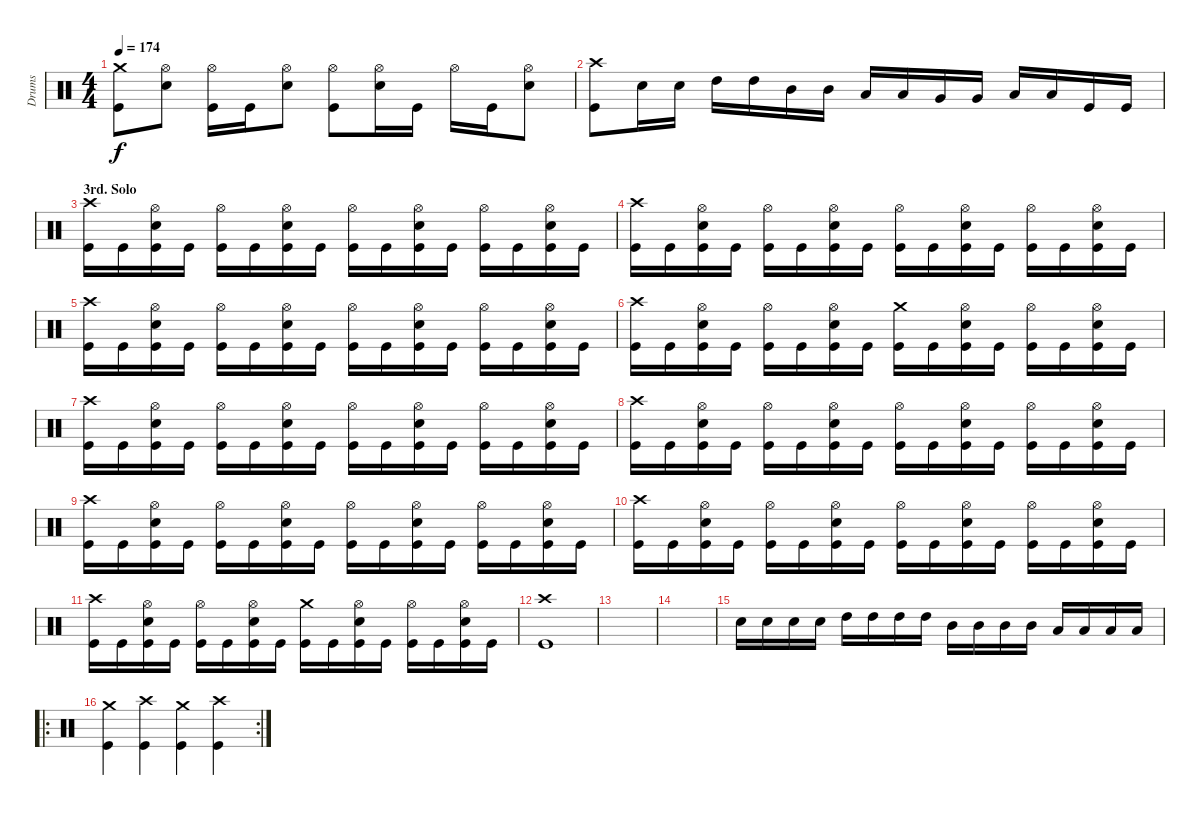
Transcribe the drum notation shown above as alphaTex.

\track ("Drums" "Drums") {instrument percussion}
\staff {score}
\articulation defaults
\ts (4 4)
\tempo 174
\clef neutral
\ks c
("Crash medium (hit)" "Kick (hit)").8{dy f} ("Hi-Hat (open)" "Electric Snare (hit)").8 ("Hi-Hat (open)" "Kick (hit)").16 "Kick (hit)".16 ("Hi-Hat (open)" "Electric Snare (hit)").8 ("Hi-Hat (open)" "Kick (hit)").8 ("Hi-Hat (open)" "Electric Snare (hit)").16 "Kick (hit)".16 "Hi-Hat (open)".16 "Kick (hit)".16 ("Hi-Hat (open)" "Electric Snare (hit)").8 |
("Crash high (hit)" "Kick (hit)").8 "Electric Snare (hit)".16 "Electric Snare (hit)".16 "High Tom (hit)".16 "High Tom (hit)".16 "Mid Tom (hit)".16 "Mid Tom (hit)".16 "Low Tom (hit)".16 "Low Tom (hit)".16 "Very Low Tom (hit)".16 "Very Low Tom (hit)".16 "Low Floor Tom (hit)".16 "Low Floor Tom (hit)".16 "Kick (hit)".16 "Kick (hit)".16 |
\section ("" "3rd. Solo")
("Crash high (hit)" "Kick (hit)").16 "Kick (hit)".16 ("Hi-Hat (open)" "Electric Snare (hit)" "Kick (hit)").16 "Kick (hit)".16 ("Hi-Hat (open)" "Kick (hit)").16 "Kick (hit)".16 ("Hi-Hat (open)" "Electric Snare (hit)" "Kick (hit)").16 "Kick (hit)".16 ("Hi-Hat (open)" "Kick (hit)").16 "Kick (hit)".16 ("Hi-Hat (open)" "Electric Snare (hit)" "Kick (hit)").16 "Kick (hit)".16 ("Hi-Hat (open)" "Kick (hit)").16 "Kick (hit)".16 ("Hi-Hat (open)" "Electric Snare (hit)" "Kick (hit)").16 "Kick (hit)".16 |
("Crash high (hit)" "Kick (hit)").16 "Kick (hit)".16 ("Hi-Hat (open)" "Electric Snare (hit)" "Kick (hit)").16 "Kick (hit)".16 ("Hi-Hat (open)" "Kick (hit)").16 "Kick (hit)".16 ("Hi-Hat (open)" "Electric Snare (hit)" "Kick (hit)").16 "Kick (hit)".16 ("Hi-Hat (open)" "Kick (hit)").16 "Kick (hit)".16 ("Hi-Hat (open)" "Electric Snare (hit)" "Kick (hit)").16 "Kick (hit)".16 ("Hi-Hat (open)" "Kick (hit)").16 "Kick (hit)".16 ("Hi-Hat (open)" "Electric Snare (hit)" "Kick (hit)").16 "Kick (hit)".16 |
("Crash high (hit)" "Kick (hit)").16 "Kick (hit)".16 ("Hi-Hat (open)" "Electric Snare (hit)" "Kick (hit)").16 "Kick (hit)".16 ("Hi-Hat (open)" "Kick (hit)").16 "Kick (hit)".16 ("Hi-Hat (open)" "Electric Snare (hit)" "Kick (hit)").16 "Kick (hit)".16 ("Hi-Hat (open)" "Kick (hit)").16 "Kick (hit)".16 ("Hi-Hat (open)" "Electric Snare (hit)" "Kick (hit)").16 "Kick (hit)".16 ("Hi-Hat (open)" "Kick (hit)").16 "Kick (hit)".16 ("Hi-Hat (open)" "Electric Snare (hit)" "Kick (hit)").16 "Kick (hit)".16 |
("Crash high (hit)" "Kick (hit)").16 "Kick (hit)".16 ("Hi-Hat (open)" "Electric Snare (hit)" "Kick (hit)").16 "Kick (hit)".16 ("Hi-Hat (open)" "Kick (hit)").16 "Kick (hit)".16 ("Hi-Hat (open)" "Electric Snare (hit)" "Kick (hit)").16 "Kick (hit)".16 ("Crash medium (hit)" "Kick (hit)").16 "Kick (hit)".16 ("Hi-Hat (open)" "Electric Snare (hit)" "Kick (hit)").16 "Kick (hit)".16 ("Hi-Hat (open)" "Kick (hit)").16 "Kick (hit)".16 ("Hi-Hat (open)" "Electric Snare (hit)" "Kick (hit)").16 "Kick (hit)".16 |
("Crash high (hit)" "Kick (hit)").16 "Kick (hit)".16 ("Hi-Hat (open)" "Electric Snare (hit)" "Kick (hit)").16 "Kick (hit)".16 ("Hi-Hat (open)" "Kick (hit)").16 "Kick (hit)".16 ("Hi-Hat (open)" "Electric Snare (hit)" "Kick (hit)").16 "Kick (hit)".16 ("Hi-Hat (open)" "Kick (hit)").16 "Kick (hit)".16 ("Hi-Hat (open)" "Electric Snare (hit)" "Kick (hit)").16 "Kick (hit)".16 ("Hi-Hat (open)" "Kick (hit)").16 "Kick (hit)".16 ("Hi-Hat (open)" "Electric Snare (hit)" "Kick (hit)").16 "Kick (hit)".16 |
("Crash high (hit)" "Kick (hit)").16 "Kick (hit)".16 ("Hi-Hat (open)" "Electric Snare (hit)" "Kick (hit)").16 "Kick (hit)".16 ("Hi-Hat (open)" "Kick (hit)").16 "Kick (hit)".16 ("Hi-Hat (open)" "Electric Snare (hit)" "Kick (hit)").16 "Kick (hit)".16 ("Hi-Hat (open)" "Kick (hit)").16 "Kick (hit)".16 ("Hi-Hat (open)" "Electric Snare (hit)" "Kick (hit)").16 "Kick (hit)".16 ("Hi-Hat (open)" "Kick (hit)").16 "Kick (hit)".16 ("Hi-Hat (open)" "Electric Snare (hit)" "Kick (hit)").16 "Kick (hit)".16 |
("Crash high (hit)" "Kick (hit)").16 "Kick (hit)".16 ("Hi-Hat (open)" "Electric Snare (hit)" "Kick (hit)").16 "Kick (hit)".16 ("Hi-Hat (open)" "Kick (hit)").16 "Kick (hit)".16 ("Hi-Hat (open)" "Electric Snare (hit)" "Kick (hit)").16 "Kick (hit)".16 ("Hi-Hat (open)" "Kick (hit)").16 "Kick (hit)".16 ("Hi-Hat (open)" "Electric Snare (hit)" "Kick (hit)").16 "Kick (hit)".16 ("Hi-Hat (open)" "Kick (hit)").16 "Kick (hit)".16 ("Hi-Hat (open)" "Electric Snare (hit)" "Kick (hit)").16 "Kick (hit)".16 |
("Crash high (hit)" "Kick (hit)").16 "Kick (hit)".16 ("Hi-Hat (open)" "Electric Snare (hit)" "Kick (hit)").16 "Kick (hit)".16 ("Hi-Hat (open)" "Kick (hit)").16 "Kick (hit)".16 ("Hi-Hat (open)" "Electric Snare (hit)" "Kick (hit)").16 "Kick (hit)".16 ("Hi-Hat (open)" "Kick (hit)").16 "Kick (hit)".16 ("Hi-Hat (open)" "Electric Snare (hit)" "Kick (hit)").16 "Kick (hit)".16 ("Hi-Hat (open)" "Kick (hit)").16 "Kick (hit)".16 ("Hi-Hat (open)" "Electric Snare (hit)" "Kick (hit)").16 "Kick (hit)".16 |
("Crash high (hit)" "Kick (hit)").16 "Kick (hit)".16 ("Hi-Hat (open)" "Electric Snare (hit)" "Kick (hit)").16 "Kick (hit)".16 ("Hi-Hat (open)" "Kick (hit)").16 "Kick (hit)".16 ("Hi-Hat (open)" "Electric Snare (hit)" "Kick (hit)").16 "Kick (hit)".16 ("Crash medium (hit)" "Kick (hit)").16 "Kick (hit)".16 ("Hi-Hat (open)" "Electric Snare (hit)" "Kick (hit)").16 "Kick (hit)".16 ("Hi-Hat (open)" "Kick (hit)").16 "Kick (hit)".16 ("Hi-Hat (open)" "Electric Snare (hit)" "Kick (hit)").16 "Kick (hit)".16 |
("Crash high (hit)" "Kick (hit)").1 |
|
|
"Electric Snare (hit)".16 "Electric Snare (hit)".16 "Electric Snare (hit)".16 "Electric Snare (hit)".16 "High Tom (hit)".16 "High Tom (hit)".16 "High Tom (hit)".16 "High Tom (hit)".16 "Mid Tom (hit)".16 "Mid Tom (hit)".16 "Mid Tom (hit)".16 "Mid Tom (hit)".16 "Low Tom (hit)".16 "Low Tom (hit)".16 "Low Tom (hit)".16 "Low Tom (hit)".16 |
\ro
\rc 2
("Crash medium (hit)" "Kick (hit)").4 ("Crash high (hit)" "Kick (hit)").4 ("Crash medium (hit)" "Kick (hit)").4 ("Crash high (hit)" "Kick (hit)").4
